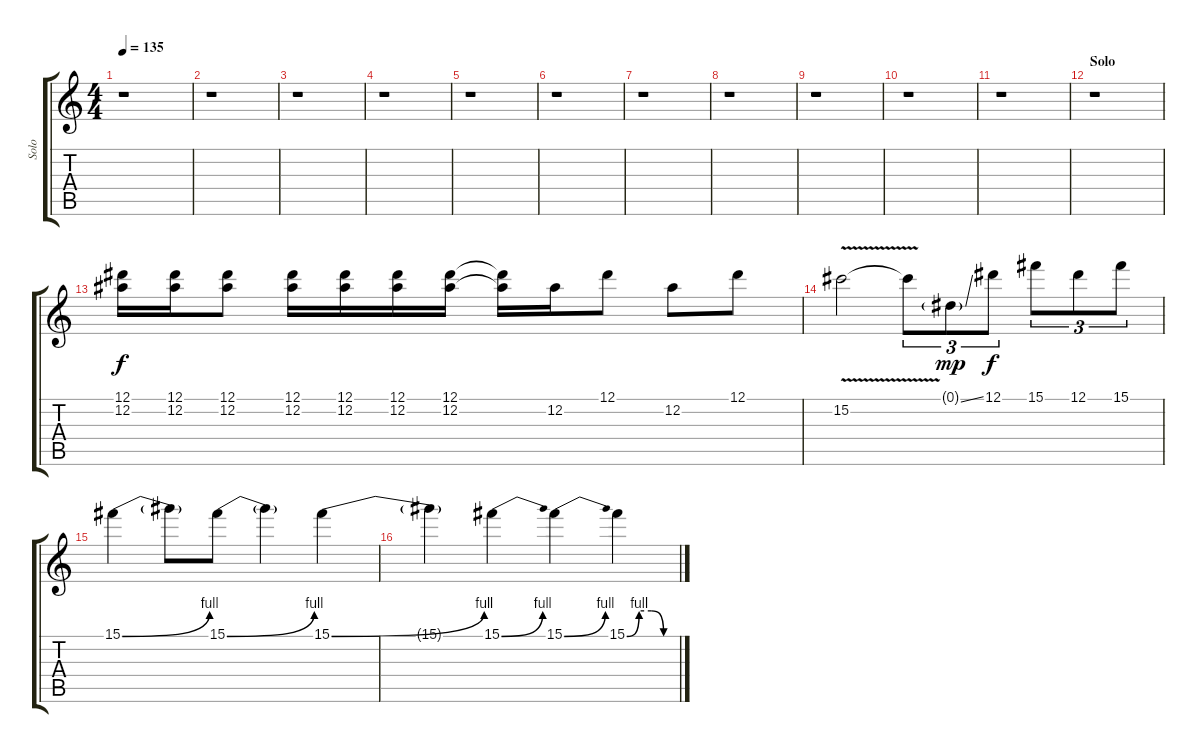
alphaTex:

\track ("Solo" "Solo") {instrument distortionguitar}
\staff {score tabs}
\tuning (Eb4 Bb3 Gb3 Db3 Ab2 Eb2) {hide}
\ts (4 4)
\tempo 135
\clef g2
\ks c
r.1{dy f} |
r.1 |
r.1 |
r.1 |
r.1 |
r.1 |
r.1 |
r.1 |
r.1 |
r.1 |
r.1 |
\section ("" "Solo")
r.1 |
(12.1 12.2).16 (12.1 12.2).16 (12.1 12.2).8 (12.1 12.2).16 (12.1 12.2).16 (12.1 12.2).16 (12.1 12.2).16 (12.1{t} 12.2{t}).16 12.2.16 12.1.8 12.2.8 12.1.8 |
15.2{v}.2 15.2{t}.8{tu (3 2)} 0.1{ss g}.8{tu (3 2) dy mp} 12.1.8{tu (3 2) dy f} 15.1.8{tu (3 2)} 12.1.8{tu (3 2)} 15.1.8{tu (3 2)} |
15.1{be (bend 0 0 60 4)}.4 15.1{t}.8 15.1{be (bend 0 0 60 4)}.8 15.1{t}.4 15.1{be (bend 0 0 60 4)}.4 |
15.1{t}.4 15.1{be (bend 0 0 60 4)}.4 15.1{be (bend 0 0 60 4)}.4 15.1{be (custom 0 0 15 4 30 4 45 0 60 0)}.4
